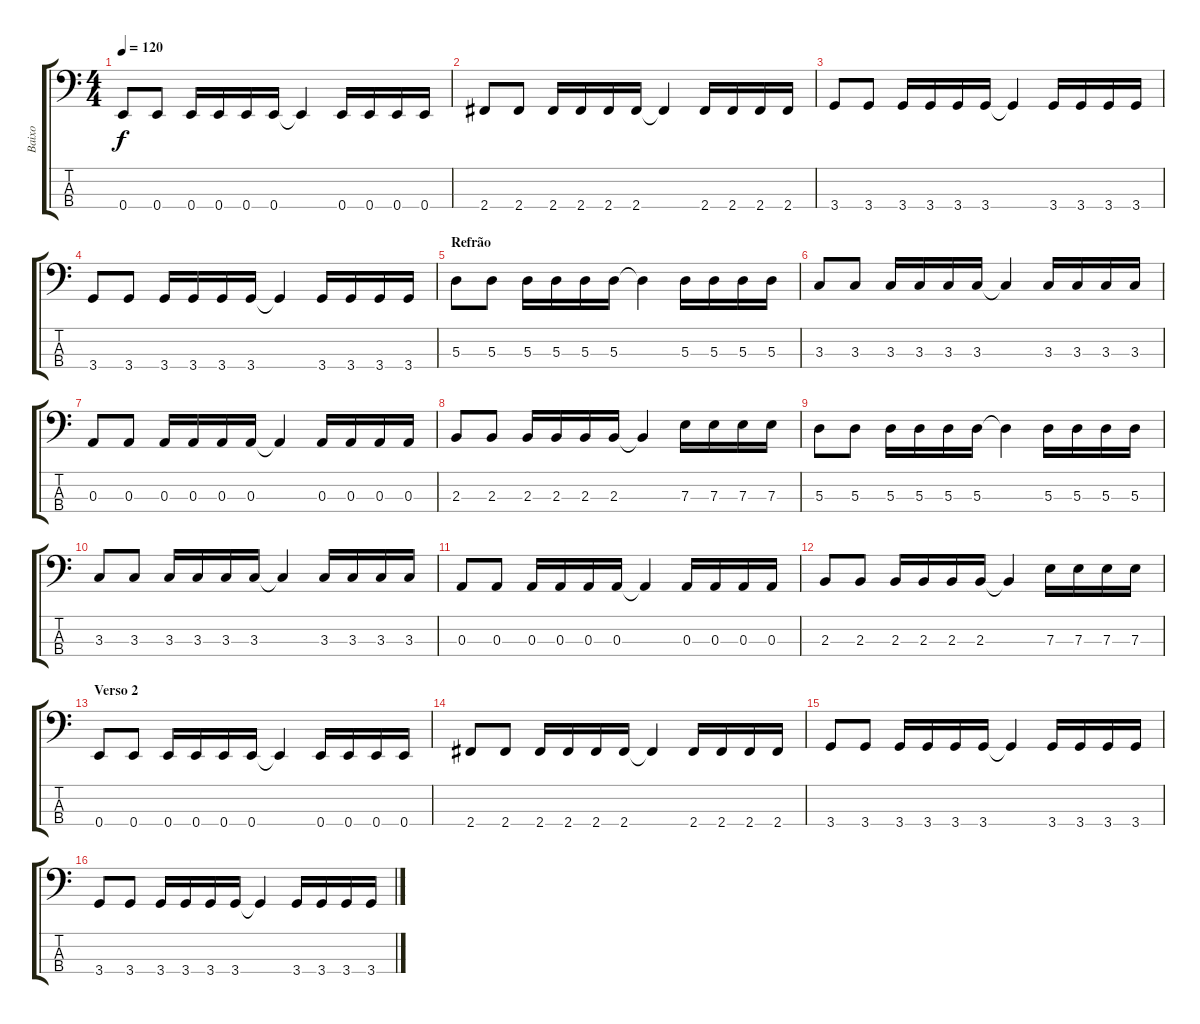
\track ("Baixo" "Baixo") {instrument electricbassfinger}
\staff {score tabs}
\tuning (G2 D2 A1 E1) {hide}
\ts (4 4)
\tempo 120
\clef f4
\ks c
0.4.8{dy f} 0.4.8 0.4.16 0.4.16 0.4.16 0.4.16 0.4{t}.4 0.4.16 0.4.16 0.4.16 0.4.16 |
2.4.8 2.4.8 2.4.16 2.4.16 2.4.16 2.4.16 2.4{t}.4 2.4.16 2.4.16 2.4.16 2.4.16 |
3.4.8 3.4.8 3.4.16 3.4.16 3.4.16 3.4.16 3.4{t}.4 3.4.16 3.4.16 3.4.16 3.4.16 |
3.4.8 3.4.8 3.4.16 3.4.16 3.4.16 3.4.16 3.4{t}.4 3.4.16 3.4.16 3.4.16 3.4.16 |
\section ("" "Refrão")
5.3.8 5.3.8 5.3.16 5.3.16 5.3.16 5.3.16 5.3{t}.4 5.3.16 5.3.16 5.3.16 5.3.16 |
3.3.8 3.3.8 3.3.16 3.3.16 3.3.16 3.3.16 3.3{t}.4 3.3.16 3.3.16 3.3.16 3.3.16 |
0.3.8 0.3.8 0.3.16 0.3.16 0.3.16 0.3.16 0.3{t}.4 0.3.16 0.3.16 0.3.16 0.3.16 |
2.3.8 2.3.8 2.3.16 2.3.16 2.3.16 2.3.16 2.3{t}.4 7.3.16 7.3.16 7.3.16 7.3.16 |
5.3.8 5.3.8 5.3.16 5.3.16 5.3.16 5.3.16 5.3{t}.4 5.3.16 5.3.16 5.3.16 5.3.16 |
3.3.8 3.3.8 3.3.16 3.3.16 3.3.16 3.3.16 3.3{t}.4 3.3.16 3.3.16 3.3.16 3.3.16 |
0.3.8 0.3.8 0.3.16 0.3.16 0.3.16 0.3.16 0.3{t}.4 0.3.16 0.3.16 0.3.16 0.3.16 |
2.3.8 2.3.8 2.3.16 2.3.16 2.3.16 2.3.16 2.3{t}.4 7.3.16 7.3.16 7.3.16 7.3.16 |
\section ("" "Verso 2")
0.4.8 0.4.8 0.4.16 0.4.16 0.4.16 0.4.16 0.4{t}.4 0.4.16 0.4.16 0.4.16 0.4.16 |
2.4.8 2.4.8 2.4.16 2.4.16 2.4.16 2.4.16 2.4{t}.4 2.4.16 2.4.16 2.4.16 2.4.16 |
3.4.8 3.4.8 3.4.16 3.4.16 3.4.16 3.4.16 3.4{t}.4 3.4.16 3.4.16 3.4.16 3.4.16 |
3.4.8 3.4.8 3.4.16 3.4.16 3.4.16 3.4.16 3.4{t}.4 3.4.16 3.4.16 3.4.16 3.4.16
